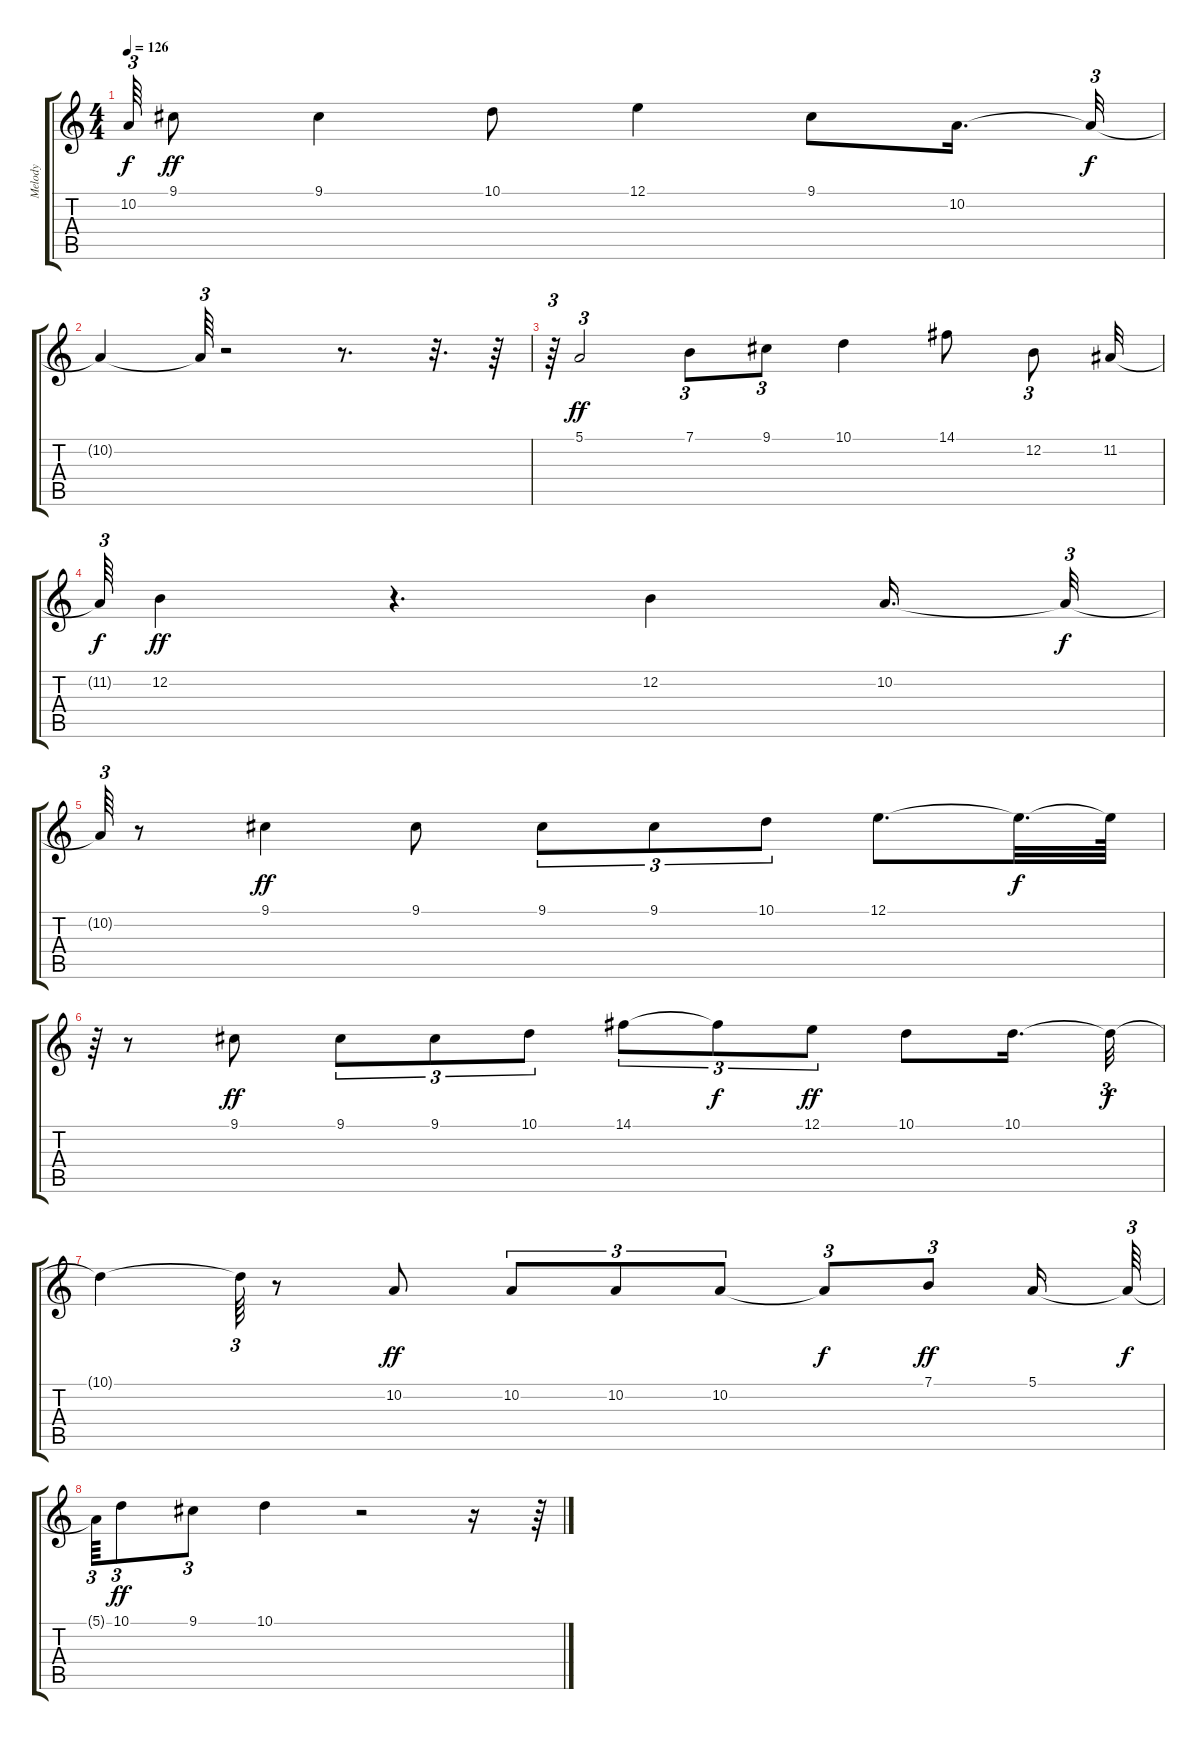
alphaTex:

\track ("Melody" "Melody") {instrument flute}
\staff {score tabs}
\tuning (E4 B3 G3 D3 A2 E2) {hide}
\ts (4 4)
\tempo 126
\clef g2
\ks c
10.2{t}.64{tu (3 2) dy f} 9.1.8{dy ff} 9.1.4 10.1.8 12.1.4 9.1.8 10.2.16{d} 10.2{t}.32{tu (3 2) dy f} |
10.2{t}.4 10.2{t}.64{tu (3 2)} r.2 r.8{d} r.32{d} r.64 |
r.64{tu (3 2)} 5.1.2{tu (3 2) dy ff} 7.1.8{tu (3 2)} 9.1.8{tu (3 2)} 10.1.4 14.1.8 12.2.8{tu (3 2)} 11.2.32 |
11.2{t}.64{tu (3 2) dy f} 12.2.4{dy ff} r.4{d} 12.2.4 10.2.16{d} 10.2{t}.32{tu (3 2) dy f} |
10.2{t}.64{tu (3 2)} r.8 9.1.4{dy ff} 9.1.8 9.1.8{tu (3 2)} 9.1.8{tu (3 2)} 10.1.8{tu (3 2)} 12.1.8{d} 12.1{t}.32{d dy f} 12.1{t}.64 |
r.64{tu (3 2)} r.8 9.1.8{dy ff} 9.1.8{tu (3 2)} 9.1.8{tu (3 2)} 10.1.8{tu (3 2)} 14.1.8{tu (3 2)} 14.1{t}.8{tu (3 2) dy f} 12.1.8{tu (3 2) dy ff} 10.1.8 10.1.16{d} 10.1{t}.32{tu (3 2) dy f} |
10.1{t}.4 10.1{t}.64{tu (3 2)} r.8 10.2.8{dy ff} 10.2.8{tu (3 2)} 10.2.8{tu (3 2)} 10.2.8{tu (3 2)} 10.2{t}.8{tu (3 2) dy f} 7.1.8{tu (3 2) dy ff} 5.1.16 5.1{t}.64{tu (3 2) dy f} |
5.1{t}.64{tu (3 2)} 10.1.8{tu (3 2) dy ff} 9.1.8{tu (3 2)} 10.1.4 r.2 r.16 r.64{tu (3 2)}
